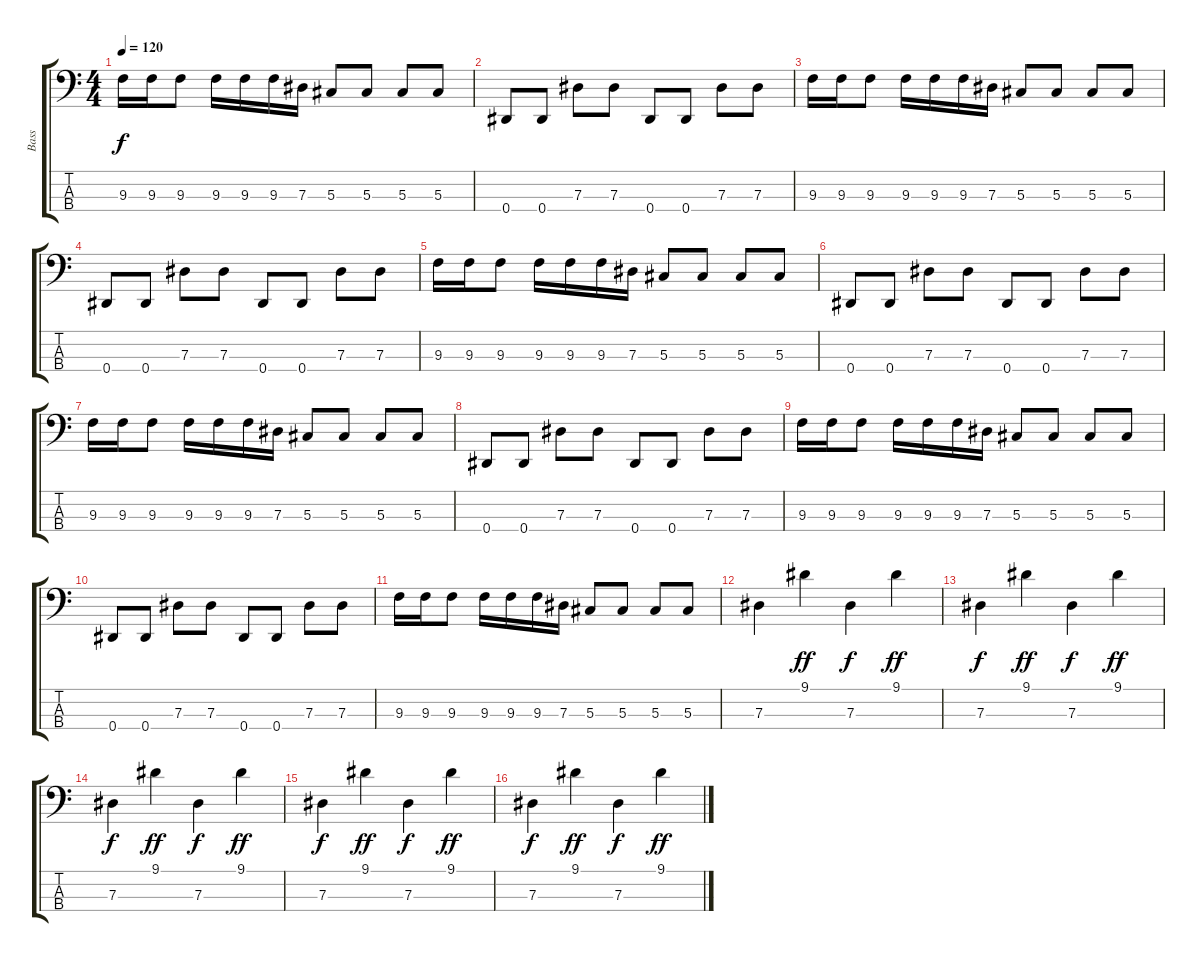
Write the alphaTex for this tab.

\track ("Bass" "Bass") {instrument electricbassfinger}
\staff {score tabs}
\tuning (Gb2 Db2 Ab1 Eb1) {hide}
\ts (4 4)
\tempo 120
\clef f4
\ks c
9.3.16{dy f} 9.3.16 9.3.8 9.3.16 9.3.16 9.3.16 7.3.16 5.3.8 5.3.8 5.3.8 5.3.8 |
0.4.8 0.4.8 7.3.8 7.3.8 0.4.8 0.4.8 7.3.8 7.3.8 |
9.3.16 9.3.16 9.3.8 9.3.16 9.3.16 9.3.16 7.3.16 5.3.8 5.3.8 5.3.8 5.3.8 |
0.4.8 0.4.8 7.3.8 7.3.8 0.4.8 0.4.8 7.3.8 7.3.8 |
9.3.16 9.3.16 9.3.8 9.3.16 9.3.16 9.3.16 7.3.16 5.3.8 5.3.8 5.3.8 5.3.8 |
0.4.8 0.4.8 7.3.8 7.3.8 0.4.8 0.4.8 7.3.8 7.3.8 |
9.3.16 9.3.16 9.3.8 9.3.16 9.3.16 9.3.16 7.3.16 5.3.8 5.3.8 5.3.8 5.3.8 |
0.4.8 0.4.8 7.3.8 7.3.8 0.4.8 0.4.8 7.3.8 7.3.8 |
9.3.16 9.3.16 9.3.8 9.3.16 9.3.16 9.3.16 7.3.16 5.3.8 5.3.8 5.3.8 5.3.8 |
0.4.8 0.4.8 7.3.8 7.3.8 0.4.8 0.4.8 7.3.8 7.3.8 |
9.3.16 9.3.16 9.3.8 9.3.16 9.3.16 9.3.16 7.3.16 5.3.8 5.3.8 5.3.8 5.3.8 |
7.3.4 9.1.4{dy ff} 7.3.4{dy f} 9.1.4{dy ff} |
7.3.4{dy f} 9.1.4{dy ff} 7.3.4{dy f} 9.1.4{dy ff} |
7.3.4{dy f} 9.1.4{dy ff} 7.3.4{dy f} 9.1.4{dy ff} |
7.3.4{dy f} 9.1.4{dy ff} 7.3.4{dy f} 9.1.4{dy ff} |
7.3.4{dy f} 9.1.4{dy ff} 7.3.4{dy f} 9.1.4{dy ff}
